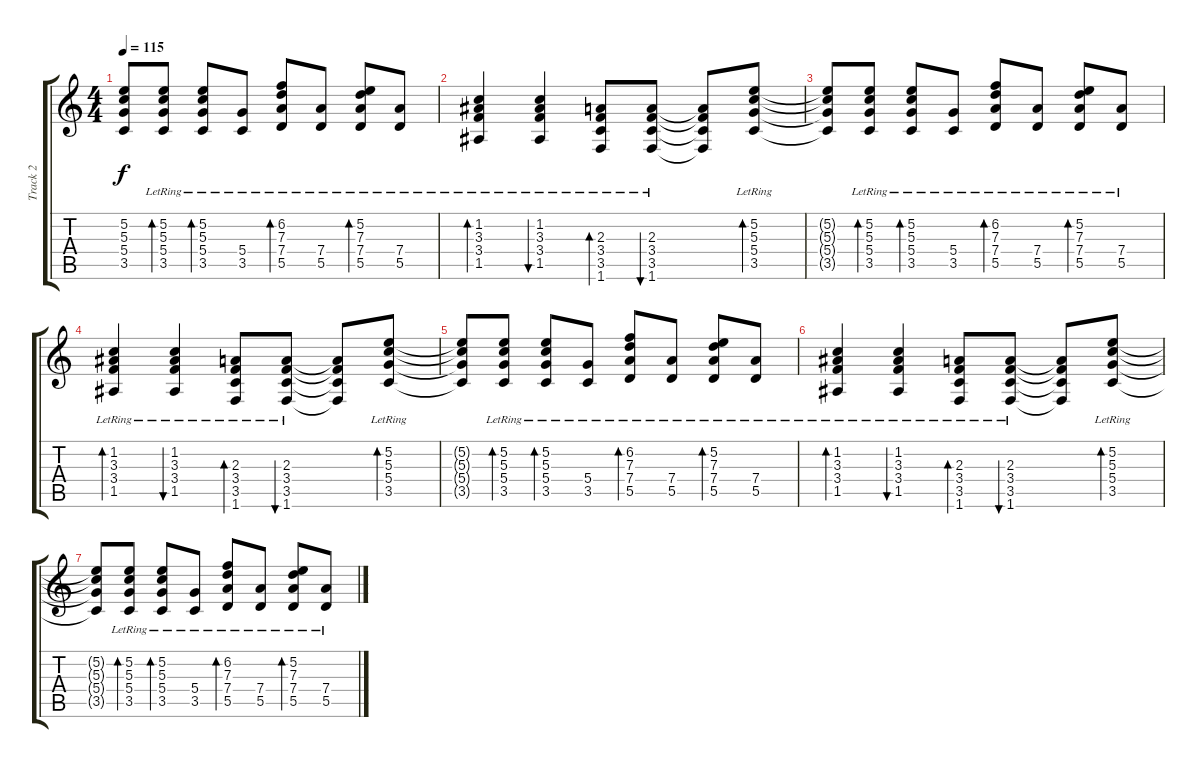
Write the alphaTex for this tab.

\track ("Track 2" "Track 2") {instrument acousticguitarsteel}
\staff {score tabs}
\tuning (E4 B3 G3 D3 A2 E2) {hide}
\ts (4 4)
\tempo 115
\clef g2
\ks c
(5.2{t} 5.3{t} 5.4{t} 3.5{t}).8{dy f} (5.2{lr} 5.3{lr} 5.4{lr} 3.5{lr}).8{bd 60} (5.2{lr} 5.3{lr} 5.4{lr} 3.5{lr}).8{bd 60} (5.4{lr} 3.5{lr}).8 (6.2{lr} 7.3{lr} 7.4{lr} 5.5{lr}).8{bd 60} (7.4{lr} 5.5{lr}).8 (5.2{lr} 7.3{lr} 7.4{lr} 5.5{lr}).8{bd 60} (7.4{lr} 5.5{lr}).8 |
(1.2{lr} 3.3{lr} 3.4{lr} 1.5{lr}).4{bd 60} (1.2{lr} 3.3{lr} 3.4{lr} 1.5{lr}).4{bu 60} (2.3{lr} 3.4{lr} 3.5{lr} 1.6{lr}).8{bd 60} (2.3{lr} 3.4{lr} 3.5{lr} 1.6{lr}).8{bu 60} (2.3{t} 3.4{t} 3.5{t} 1.6{t}).8 (5.2{lr} 5.3{lr} 5.4{lr} 3.5{lr}).8{bd 60} |
(5.2{t} 5.3{t} 5.4{t} 3.5{t}).8 (5.2{lr} 5.3{lr} 5.4{lr} 3.5{lr}).8{bd 60} (5.2{lr} 5.3{lr} 5.4{lr} 3.5{lr}).8{bd 60} (5.4{lr} 3.5{lr}).8 (6.2{lr} 7.3{lr} 7.4{lr} 5.5{lr}).8{bd 60} (7.4{lr} 5.5{lr}).8 (5.2{lr} 7.3{lr} 7.4{lr} 5.5{lr}).8{bd 60} (7.4{lr} 5.5{lr}).8 |
(1.2{lr} 3.3{lr} 3.4{lr} 1.5{lr}).4{bd 60} (1.2{lr} 3.3{lr} 3.4{lr} 1.5{lr}).4{bu 60} (2.3{lr} 3.4{lr} 3.5{lr} 1.6{lr}).8{bd 60} (2.3{lr} 3.4{lr} 3.5{lr} 1.6{lr}).8{bu 60} (2.3{t} 3.4{t} 3.5{t} 1.6{t}).8 (5.2{lr} 5.3{lr} 5.4{lr} 3.5{lr}).8{bd 60} |
(5.2{t} 5.3{t} 5.4{t} 3.5{t}).8 (5.2{lr} 5.3{lr} 5.4{lr} 3.5{lr}).8{bd 60} (5.2{lr} 5.3{lr} 5.4{lr} 3.5{lr}).8{bd 60} (5.4{lr} 3.5{lr}).8 (6.2{lr} 7.3{lr} 7.4{lr} 5.5{lr}).8{bd 60} (7.4{lr} 5.5{lr}).8 (5.2{lr} 7.3{lr} 7.4{lr} 5.5{lr}).8{bd 60} (7.4{lr} 5.5{lr}).8 |
(1.2{lr} 3.3{lr} 3.4{lr} 1.5{lr}).4{bd 60} (1.2{lr} 3.3{lr} 3.4{lr} 1.5{lr}).4{bu 60} (2.3{lr} 3.4{lr} 3.5{lr} 1.6{lr}).8{bd 60} (2.3{lr} 3.4{lr} 3.5{lr} 1.6{lr}).8{bu 60} (2.3{t} 3.4{t} 3.5{t} 1.6{t}).8 (5.2{lr} 5.3{lr} 5.4{lr} 3.5{lr}).8{bd 60} |
(5.2{t} 5.3{t} 5.4{t} 3.5{t}).8 (5.2{lr} 5.3{lr} 5.4{lr} 3.5{lr}).8{bd 60} (5.2{lr} 5.3{lr} 5.4{lr} 3.5{lr}).8{bd 60} (5.4{lr} 3.5{lr}).8 (6.2{lr} 7.3{lr} 7.4{lr} 5.5{lr}).8{bd 60} (7.4{lr} 5.5{lr}).8 (5.2{lr} 7.3{lr} 7.4{lr} 5.5{lr}).8{bd 60} (7.4{lr} 5.5{lr}).8
